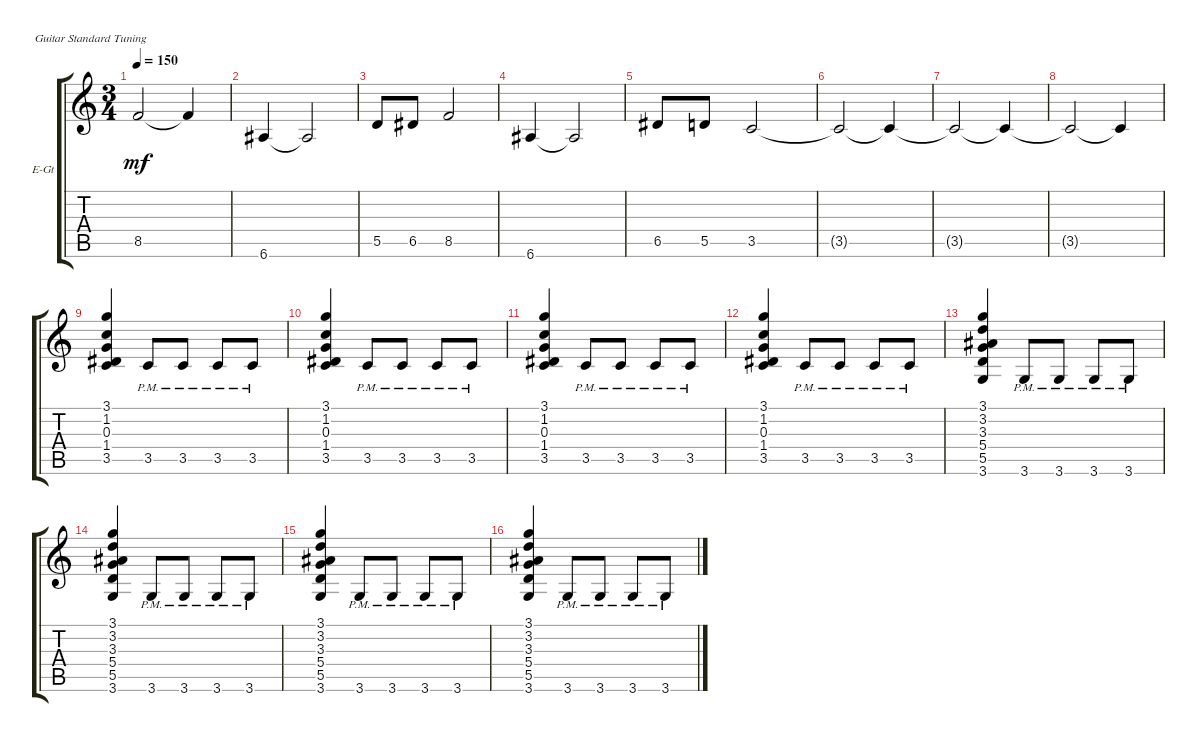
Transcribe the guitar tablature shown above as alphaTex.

\defaultSystemsLayout 4
\bracketExtendMode groupsimilarinstruments
\firstSystemTrackNameOrientation horizontal
\otherSystemsTrackNameOrientation horizontal
\track ("Electric Guitar Rhythm" "E-Gt") {instrument overdrivenguitar}
\staff {score tabs}
\tuning (E4 B3 G3 D3 A2 E2)
\ts (3 4)
\tempo 150
\clef g2
\ks c
8.5.2{dy mf} 8.5{t}.4 |
6.6.4 6.6{t}.2 |
5.5.8 6.5.8 8.5.2 |
6.6.4 6.6{t}.2 |
6.5.8 5.5.8 3.5.2 |
3.5{t}.2 3.5{t}.4 |
3.5{t}.2 3.5{t}.4 |
3.5{t}.2 3.5{t}.4 |
(3.5 1.4 0.3 1.2 3.1).4 3.5{pm}.8 3.5{pm}.8 3.5{pm}.8 3.5{pm}.8 |
(3.5 1.4 0.3 1.2 3.1).4 3.5{pm}.8 3.5{pm}.8 3.5{pm}.8 3.5{pm}.8 |
(3.5 1.4 0.3 1.2 3.1).4 3.5{pm}.8 3.5{pm}.8 3.5{pm}.8 3.5{pm}.8 |
(3.5 1.4 0.3 1.2 3.1).4 3.5{pm}.8 3.5{pm}.8 3.5{pm}.8 3.5{pm}.8 |
(3.6 5.5 5.4 3.3 3.2 3.1).4 3.6{pm}.8 3.6{pm}.8 3.6{pm}.8 3.6{pm}.8 |
(3.6 5.5 5.4 3.3 3.2 3.1).4 3.6{pm}.8 3.6{pm}.8 3.6{pm}.8 3.6{pm}.8 |
(3.6 5.5 5.4 3.3 3.2 3.1).4 3.6{pm}.8 3.6{pm}.8 3.6{pm}.8 3.6{pm}.8 |
(3.6 5.5 5.4 3.3 3.2 3.1).4 3.6{pm}.8 3.6{pm}.8 3.6{pm}.8 3.6{pm}.8
